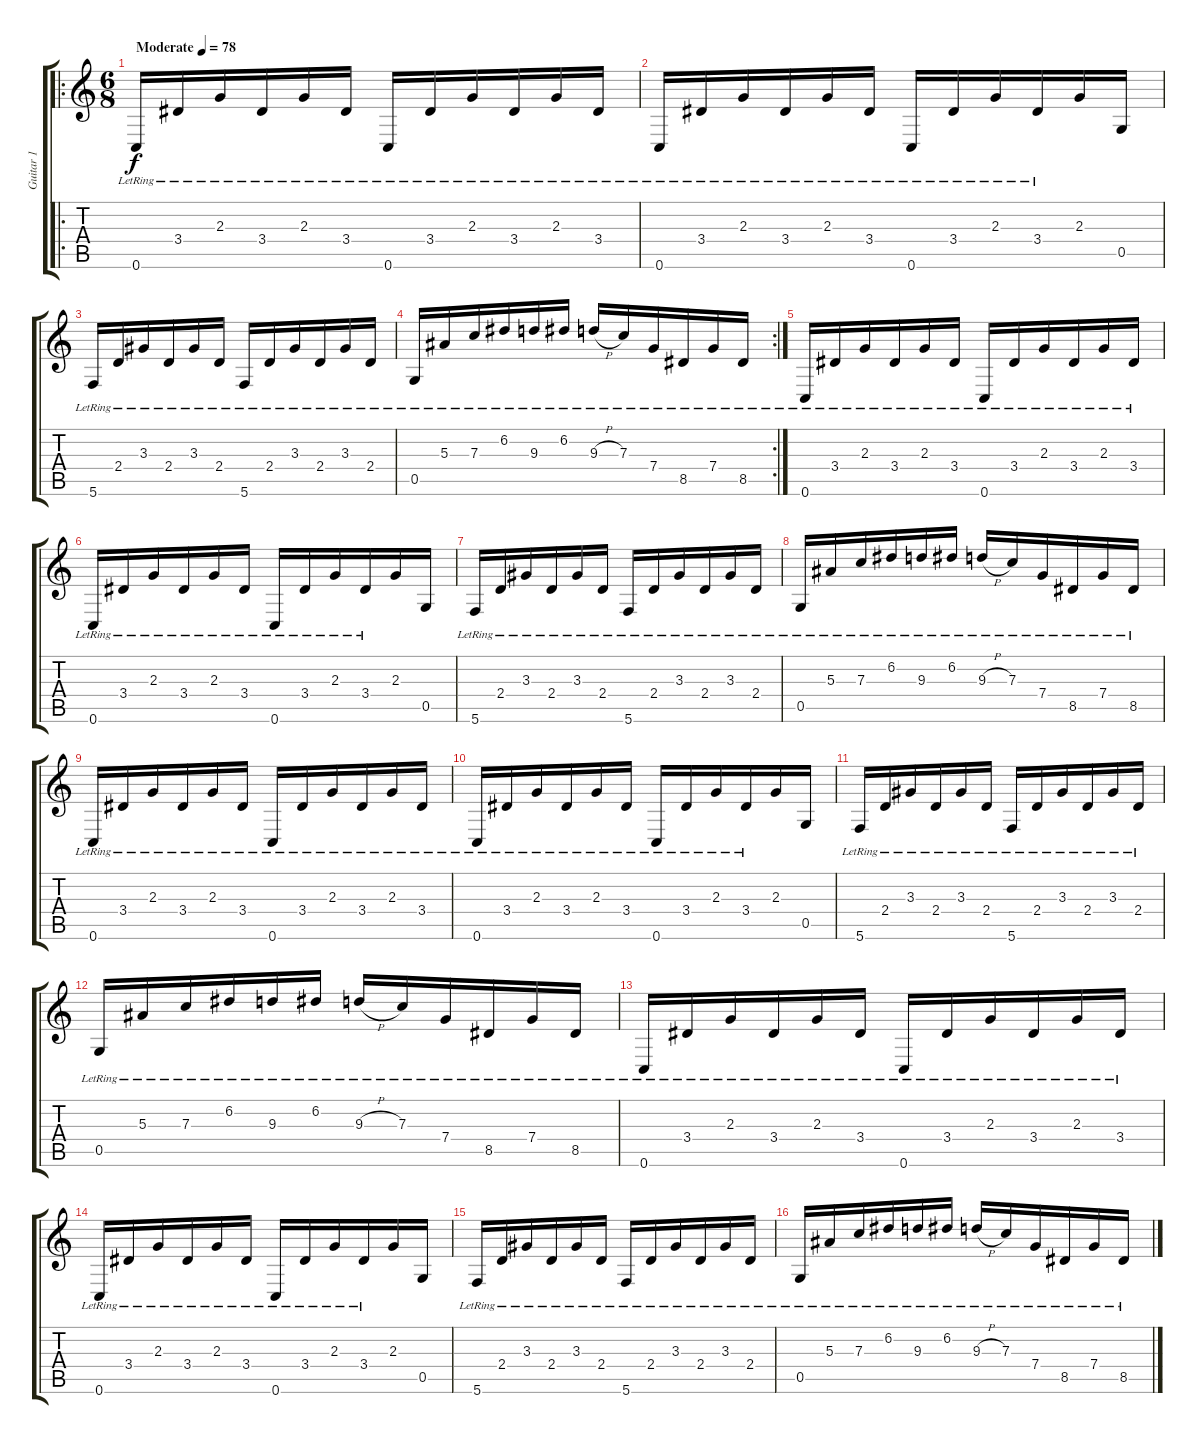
\track ("Guitar 1" "Guitar 1") {instrument electricguitarclean}
\staff {score tabs}
\tuning (D4 A3 F3 C3 G2 C2) {hide}
\ro
\ts (6 8)
\tempo (78 "Moderate")
\clef g2
\ks c
0.6{lr}.16{dy f instrument electricguitarclean} 3.4{lr}.16 2.3{lr}.16 3.4{lr}.16 2.3{lr}.16 3.4{lr}.16 0.6{lr}.16 3.4{lr}.16 2.3{lr}.16 3.4{lr}.16 2.3{lr}.16 3.4{lr}.16 |
0.6{lr}.16 3.4{lr}.16 2.3{lr}.16 3.4{lr}.16 2.3{lr}.16 3.4{lr}.16 0.6{lr}.16 3.4{lr}.16 2.3{lr}.16 3.4{lr}.16 2.3.16 0.5.16 |
5.6{lr}.16 2.4{lr}.16 3.3{lr}.16 2.4{lr}.16 3.3{lr}.16 2.4{lr}.16 5.6{lr}.16 2.4{lr}.16 3.3{lr}.16 2.4{lr}.16 3.3{lr}.16 2.4{lr}.16 |
\rc 2
0.5{lr}.16 5.3{lr}.16 7.3{lr}.16 6.2{lr}.16 9.3{lr}.16 6.2{lr}.16 9.3{h lr}.16 7.3{lr}.16 7.4{lr}.16 8.5{lr}.16 7.4{lr}.16 8.5{lr}.16 |
0.6{lr}.16 3.4{lr}.16 2.3{lr}.16 3.4{lr}.16 2.3{lr}.16 3.4{lr}.16 0.6{lr}.16 3.4{lr}.16 2.3{lr}.16 3.4{lr}.16 2.3{lr}.16 3.4{lr}.16 |
0.6{lr}.16 3.4{lr}.16 2.3{lr}.16 3.4{lr}.16 2.3{lr}.16 3.4{lr}.16 0.6{lr}.16 3.4{lr}.16 2.3{lr}.16 3.4{lr}.16 2.3.16 0.5.16 |
5.6{lr}.16 2.4{lr}.16 3.3{lr}.16 2.4{lr}.16 3.3{lr}.16 2.4{lr}.16 5.6{lr}.16 2.4{lr}.16 3.3{lr}.16 2.4{lr}.16 3.3{lr}.16 2.4{lr}.16 |
0.5{lr}.16 5.3{lr}.16 7.3{lr}.16 6.2{lr}.16 9.3{lr}.16 6.2{lr}.16 9.3{h lr}.16 7.3{lr}.16 7.4{lr}.16 8.5{lr}.16 7.4{lr}.16 8.5{lr}.16 |
0.6{lr}.16 3.4{lr}.16 2.3{lr}.16 3.4{lr}.16 2.3{lr}.16 3.4{lr}.16 0.6{lr}.16 3.4{lr}.16 2.3{lr}.16 3.4{lr}.16 2.3{lr}.16 3.4{lr}.16 |
0.6{lr}.16 3.4{lr}.16 2.3{lr}.16 3.4{lr}.16 2.3{lr}.16 3.4{lr}.16 0.6{lr}.16 3.4{lr}.16 2.3{lr}.16 3.4{lr}.16 2.3.16 0.5.16 |
5.6{lr}.16 2.4{lr}.16 3.3{lr}.16 2.4{lr}.16 3.3{lr}.16 2.4{lr}.16 5.6{lr}.16 2.4{lr}.16 3.3{lr}.16 2.4{lr}.16 3.3{lr}.16 2.4{lr}.16 |
0.5{lr}.16 5.3{lr}.16 7.3{lr}.16 6.2{lr}.16 9.3{lr}.16 6.2{lr}.16 9.3{h lr}.16 7.3{lr}.16 7.4{lr}.16 8.5{lr}.16 7.4{lr}.16 8.5{lr}.16 |
0.6{lr}.16 3.4{lr}.16 2.3{lr}.16 3.4{lr}.16 2.3{lr}.16 3.4{lr}.16 0.6{lr}.16 3.4{lr}.16 2.3{lr}.16 3.4{lr}.16 2.3{lr}.16 3.4{lr}.16 |
0.6{lr}.16 3.4{lr}.16 2.3{lr}.16 3.4{lr}.16 2.3{lr}.16 3.4{lr}.16 0.6{lr}.16 3.4{lr}.16 2.3{lr}.16 3.4{lr}.16 2.3.16 0.5.16 |
5.6{lr}.16 2.4{lr}.16 3.3{lr}.16 2.4{lr}.16 3.3{lr}.16 2.4{lr}.16 5.6{lr}.16 2.4{lr}.16 3.3{lr}.16 2.4{lr}.16 3.3{lr}.16 2.4{lr}.16 |
0.5{lr}.16 5.3{lr}.16 7.3{lr}.16 6.2{lr}.16 9.3{lr}.16 6.2{lr}.16 9.3{h lr}.16 7.3{lr}.16 7.4{lr}.16 8.5{lr}.16 7.4{lr}.16 8.5{lr}.16
